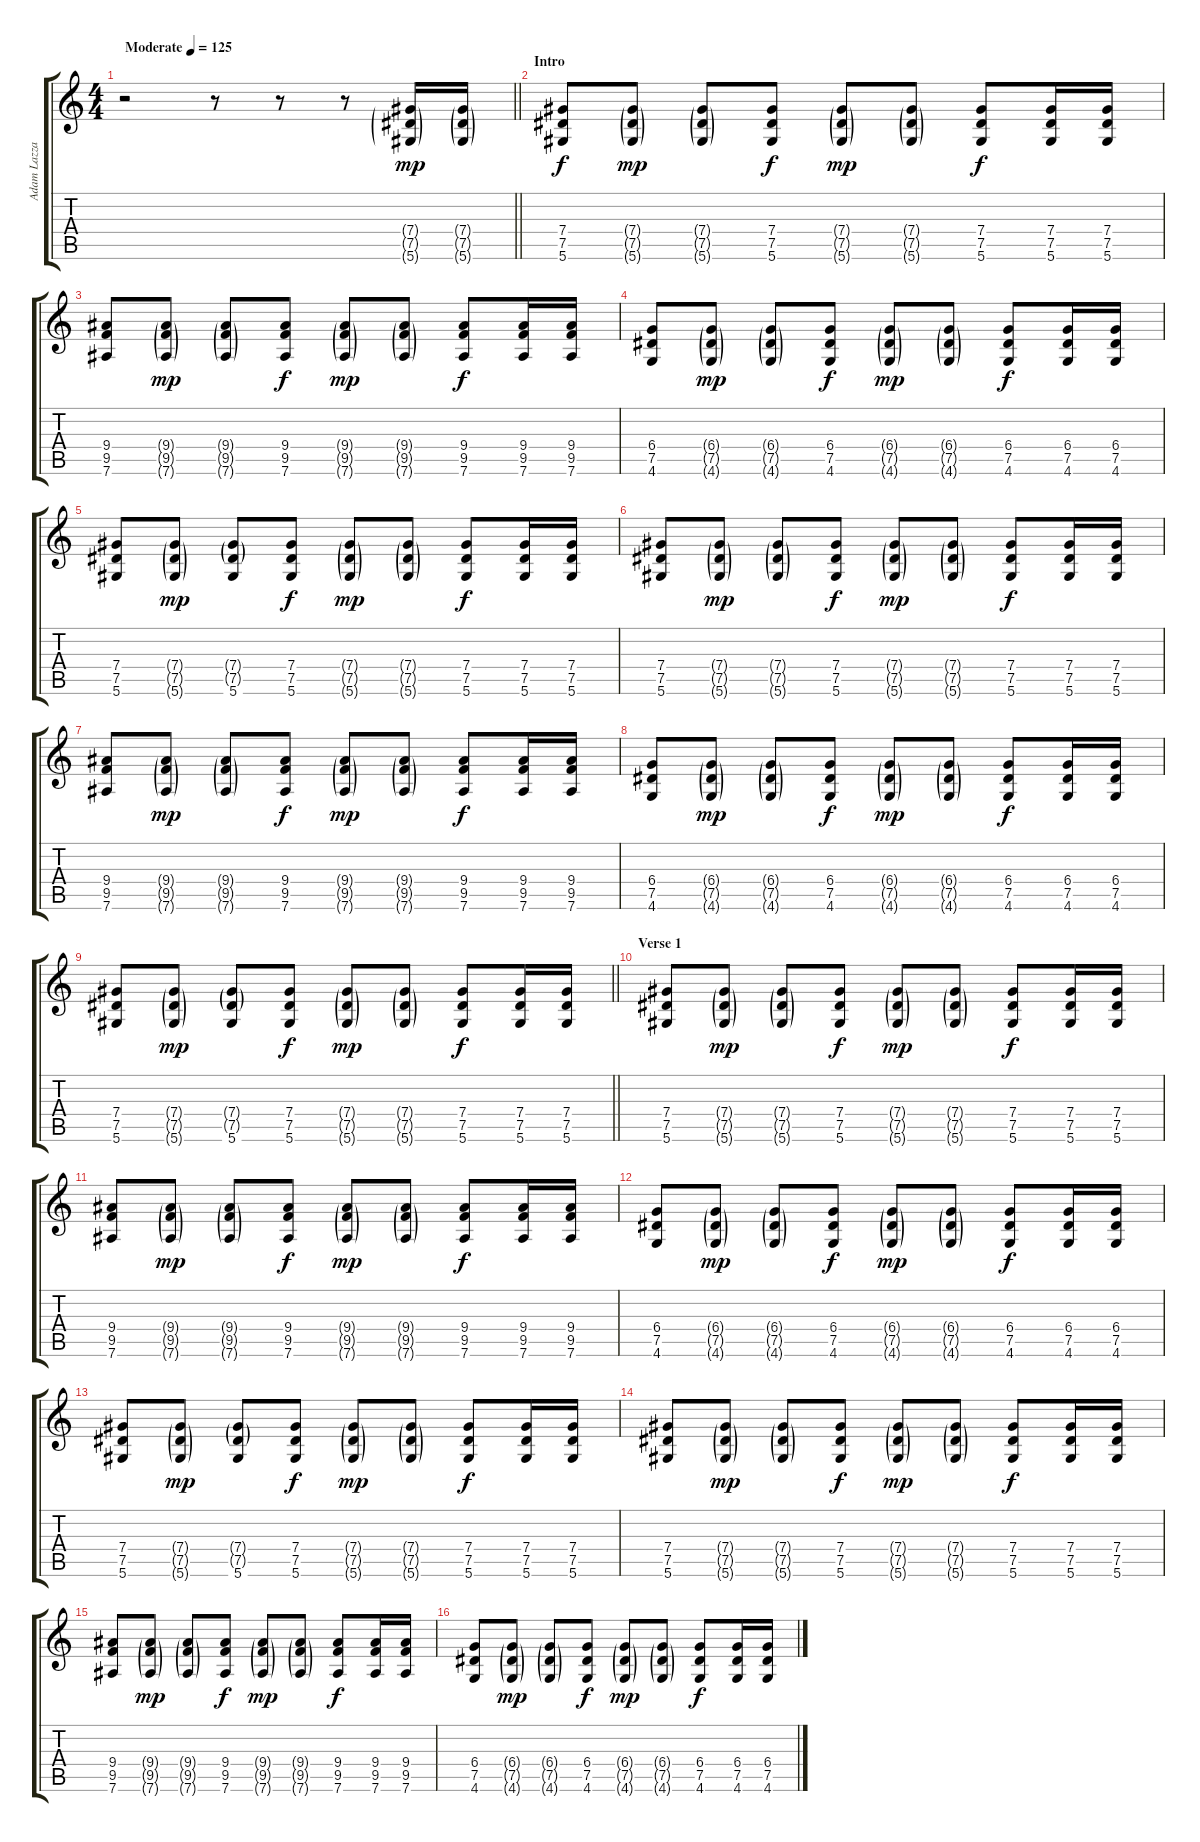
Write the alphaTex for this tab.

\track ("Adam Lazzara (Guitar)" "Adam Lazza") {instrument acousticguitarnylon}
\staff {score tabs}
\tuning (Eb4 Bb3 Gb3 Db3 Ab2 Eb2) {hide}
\ts (4 4)
\tempo (125 "Moderate")
\clef g2
\barLineRight lightlight
\ks c
r.2{dy mp instrument acousticguitarnylon} r.8 r.8 r.8 (7.4{g} 7.5{g} 5.6{g}).16 (7.4{g} 7.5{g} 5.6{g}).16 |
\section ("" "Intro")
(7.4 7.5 5.6).8{dy f} (7.4{g} 7.5{g} 5.6{g}).8{dy mp} (7.4{g} 7.5{g} 5.6{g}).8 (7.4 7.5 5.6).8{dy f} (7.4{g} 7.5{g} 5.6{g}).8{dy mp} (7.4{g} 7.5{g} 5.6{g}).8 (7.4 7.5 5.6).8{dy f} (7.4 7.5 5.6).16 (7.4 7.5 5.6).16 |
(9.4 9.5 7.6).8 (9.4{g} 9.5{g} 7.6{g}).8{dy mp} (9.4{g} 9.5{g} 7.6{g}).8 (9.4 9.5 7.6).8{dy f} (9.4{g} 9.5{g} 7.6{g}).8{dy mp} (9.4{g} 9.5{g} 7.6{g}).8 (9.4 9.5 7.6).8{dy f} (9.4 9.5 7.6).16 (9.4 9.5 7.6).16 |
(6.4 7.5 4.6).8 (6.4{g} 7.5{g} 4.6{g}).8{dy mp} (6.4{g} 7.5{g} 4.6{g}).8 (6.4 7.5 4.6).8{dy f} (6.4{g} 7.5{g} 4.6{g}).8{dy mp} (6.4{g} 7.5{g} 4.6{g}).8 (6.4 7.5 4.6).8{dy f} (6.4 7.5 4.6).16 (6.4 7.5 4.6).16 |
(7.4 7.5 5.6).8 (7.4{g} 7.5{g} 5.6{g}).8{dy mp} (7.4{g} 7.5{g} 5.6).8 (7.4 7.5 5.6).8{dy f} (7.4{g} 7.5{g} 5.6{g}).8{dy mp} (7.4{g} 7.5{g} 5.6{g}).8 (7.4 7.5 5.6).8{dy f} (7.4 7.5 5.6).16 (7.4 7.5 5.6).16 |
(7.4 7.5 5.6).8 (7.4{g} 7.5{g} 5.6{g}).8{dy mp} (7.4{g} 7.5{g} 5.6{g}).8 (7.4 7.5 5.6).8{dy f} (7.4{g} 7.5{g} 5.6{g}).8{dy mp} (7.4{g} 7.5{g} 5.6{g}).8 (7.4 7.5 5.6).8{dy f} (7.4 7.5 5.6).16 (7.4 7.5 5.6).16 |
(9.4 9.5 7.6).8 (9.4{g} 9.5{g} 7.6{g}).8{dy mp} (9.4{g} 9.5{g} 7.6{g}).8 (9.4 9.5 7.6).8{dy f} (9.4{g} 9.5{g} 7.6{g}).8{dy mp} (9.4{g} 9.5{g} 7.6{g}).8 (9.4 9.5 7.6).8{dy f} (9.4 9.5 7.6).16 (9.4 9.5 7.6).16 |
(6.4 7.5 4.6).8 (6.4{g} 7.5{g} 4.6{g}).8{dy mp} (6.4{g} 7.5{g} 4.6{g}).8 (6.4 7.5 4.6).8{dy f} (6.4{g} 7.5{g} 4.6{g}).8{dy mp} (6.4{g} 7.5{g} 4.6{g}).8 (6.4 7.5 4.6).8{dy f} (6.4 7.5 4.6).16 (6.4 7.5 4.6).16 |
\barLineRight lightlight
(7.4 7.5 5.6).8 (7.4{g} 7.5{g} 5.6{g}).8{dy mp} (7.4{g} 7.5{g} 5.6).8 (7.4 7.5 5.6).8{dy f} (7.4{g} 7.5{g} 5.6{g}).8{dy mp} (7.4{g} 7.5{g} 5.6{g}).8 (7.4 7.5 5.6).8{dy f} (7.4 7.5 5.6).16 (7.4 7.5 5.6).16 |
\section ("" "Verse 1")
(7.4 7.5 5.6).8 (7.4{g} 7.5{g} 5.6{g}).8{dy mp} (7.4{g} 7.5{g} 5.6{g}).8 (7.4 7.5 5.6).8{dy f} (7.4{g} 7.5{g} 5.6{g}).8{dy mp} (7.4{g} 7.5{g} 5.6{g}).8 (7.4 7.5 5.6).8{dy f} (7.4 7.5 5.6).16 (7.4 7.5 5.6).16 |
(9.4 9.5 7.6).8 (9.4{g} 9.5{g} 7.6{g}).8{dy mp} (9.4{g} 9.5{g} 7.6{g}).8 (9.4 9.5 7.6).8{dy f} (9.4{g} 9.5{g} 7.6{g}).8{dy mp} (9.4{g} 9.5{g} 7.6{g}).8 (9.4 9.5 7.6).8{dy f} (9.4 9.5 7.6).16 (9.4 9.5 7.6).16 |
(6.4 7.5 4.6).8 (6.4{g} 7.5{g} 4.6{g}).8{dy mp} (6.4{g} 7.5{g} 4.6{g}).8 (6.4 7.5 4.6).8{dy f} (6.4{g} 7.5{g} 4.6{g}).8{dy mp} (6.4{g} 7.5{g} 4.6{g}).8 (6.4 7.5 4.6).8{dy f} (6.4 7.5 4.6).16 (6.4 7.5 4.6).16 |
(7.4 7.5 5.6).8 (7.4{g} 7.5{g} 5.6{g}).8{dy mp} (7.4{g} 7.5{g} 5.6).8 (7.4 7.5 5.6).8{dy f} (7.4{g} 7.5{g} 5.6{g}).8{dy mp} (7.4{g} 7.5{g} 5.6{g}).8 (7.4 7.5 5.6).8{dy f} (7.4 7.5 5.6).16 (7.4 7.5 5.6).16 |
(7.4 7.5 5.6).8 (7.4{g} 7.5{g} 5.6{g}).8{dy mp} (7.4{g} 7.5{g} 5.6{g}).8 (7.4 7.5 5.6).8{dy f} (7.4{g} 7.5{g} 5.6{g}).8{dy mp} (7.4{g} 7.5{g} 5.6{g}).8 (7.4 7.5 5.6).8{dy f} (7.4 7.5 5.6).16 (7.4 7.5 5.6).16 |
(9.4 9.5 7.6).8 (9.4{g} 9.5{g} 7.6{g}).8{dy mp} (9.4{g} 9.5{g} 7.6{g}).8 (9.4 9.5 7.6).8{dy f} (9.4{g} 9.5{g} 7.6{g}).8{dy mp} (9.4{g} 9.5{g} 7.6{g}).8 (9.4 9.5 7.6).8{dy f} (9.4 9.5 7.6).16 (9.4 9.5 7.6).16 |
(6.4 7.5 4.6).8 (6.4{g} 7.5{g} 4.6{g}).8{dy mp} (6.4{g} 7.5{g} 4.6{g}).8 (6.4 7.5 4.6).8{dy f} (6.4{g} 7.5{g} 4.6{g}).8{dy mp} (6.4{g} 7.5{g} 4.6{g}).8 (6.4 7.5 4.6).8{dy f} (6.4 7.5 4.6).16 (6.4 7.5 4.6).16
